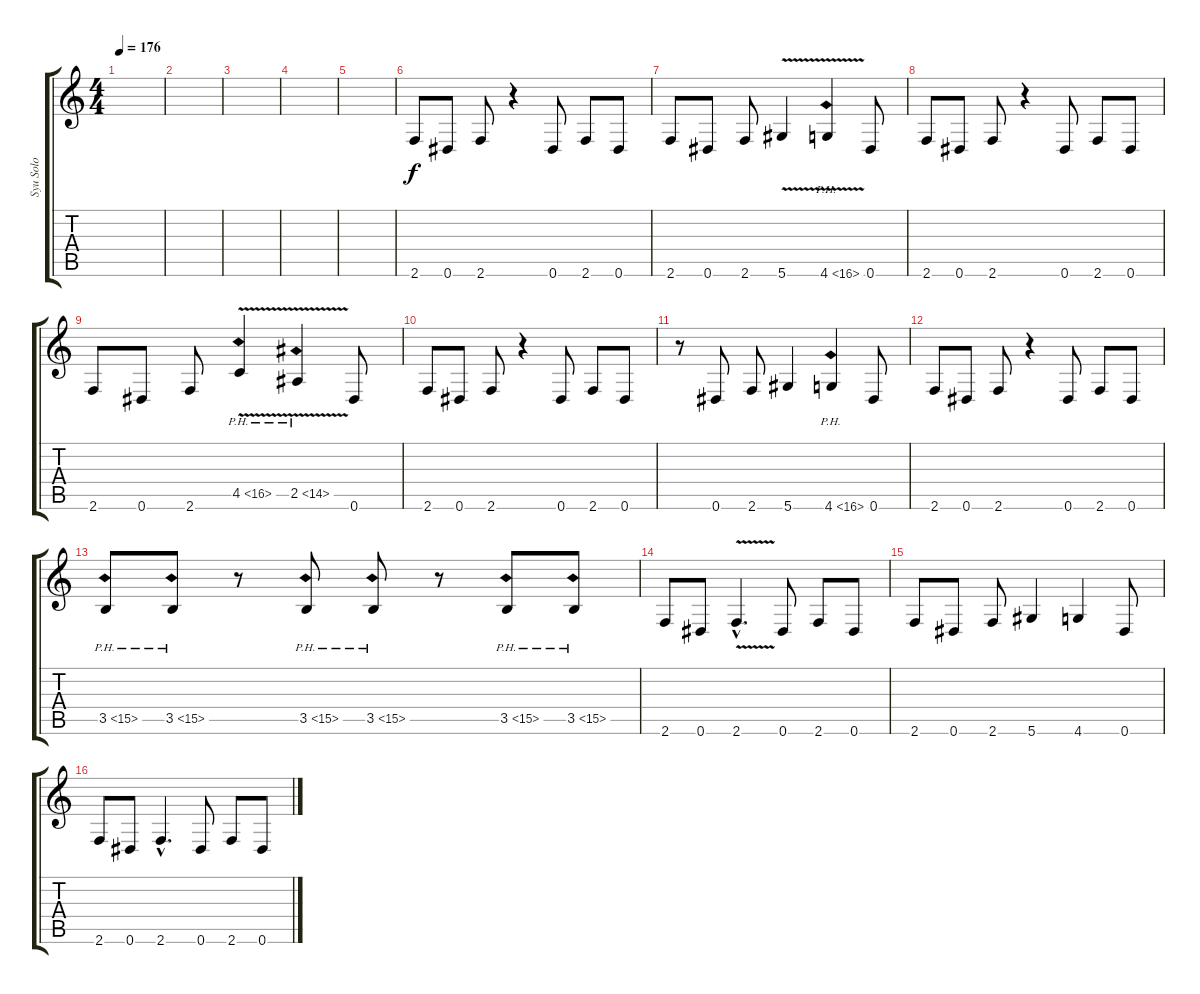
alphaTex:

\track ("Syu Solo" "Syu Solo") {instrument overdrivenguitar}
\staff {score tabs}
\tuning (Eb4 Bb3 Gb3 Db3 Ab2 Eb2) {hide}
\ts (4 4)
\tempo 176
\clef g2
\ks c
|
|
|
|
|
2.6.8 0.6.8 2.6.8 r.4 0.6.8 2.6.8 0.6.8 |
2.6.8 0.6.8 2.6.8 5.6{v}.4 4.6{ph 12 v}.4 0.6.8 |
2.6.8 0.6.8 2.6.8 r.4 0.6.8 2.6.8 0.6.8 |
2.6.8 0.6.8 2.6.8 4.5{ph 12 v}.4 2.5{ph 12 v}.4 0.6.8 |
2.6.8 0.6.8 2.6.8 r.4 0.6.8 2.6.8 0.6.8 |
r.8 0.6.8 2.6.8 5.6.4 4.6{ph 12}.4 0.6.8 |
2.6.8 0.6.8 2.6.8 r.4 0.6.8 2.6.8 0.6.8 |
3.5{ph 12}.8 3.5{ph 12}.8 r.8 3.5{ph 12}.8 3.5{ph 12}.8 r.8 3.5{ph 12}.8 3.5{ph 12}.8 |
2.6.8 0.6.8 2.6{v hac}.4{d} 0.6.8 2.6.8 0.6.8 |
2.6.8 0.6.8 2.6.8 5.6.4 4.6.4 0.6.8 |
2.6.8 0.6.8 2.6{hac}.4{d} 0.6.8 2.6.8 0.6.8
